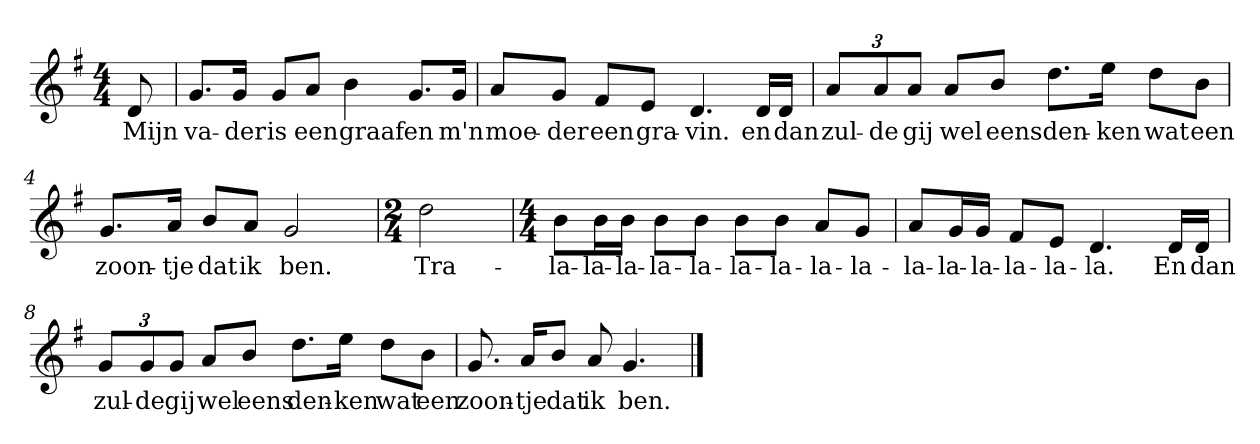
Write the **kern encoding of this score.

**kern	**text
*part1	*part1
*staff1	*staff1
*clefG2	*
*k[f#]	*
*G:	*
*M4/4	*
*MM120	*
=	=
8d	Mijn
=1	=1
8.g/L	va-
16g/Jk	-der
8g/L	is
8a/J	een
4b	graaf
8.g/L	en
16g/Jk	m'n
=2	=2
8a/L	moe-
8g/J	-der
8f#/L	een
8e/J	gra-
4.d	-vin.
16d/LL	en
16d/JJ	dan
=3	=3
12a/L	zul-
12a/	-de
12a/J	gij
8a/L	wel
8b/J	eens
8.dd\L	den-
16ee\Jk	-ken
8dd\L	wat
8b\J	een
=4	=4
8.g/L	zoon-
16a/Jk	-tje
8b/L	dat
8a/J	ik
2g	ben.
=5	=5
*M2/4	*
2dd	Tra-
=6	=6
*M4/4	*
8b\L	-la-
16b\L	-la-
16b\JJ	-la-
8b\L	-la-
8b\J	-la-
8b\L	-la-
8b\J	-la-
8a/L	-la-
8g/J	-la-
=7	=7
8a/L	-la-
16g/L	-la-
16g/JJ	-la-
8f#/L	-la-
8e/J	-la-
4.d	-la.
16d/LL	En
16d/JJ	dan
=8	=8
12g/L	zul-
12g/	-de
12g/J	gij
8a/L	wel
8b/J	eens
8.dd\L	den-
16ee\Jk	-ken
8dd\L	wat
8b\J	een
=9	=9
8.g	zoon-
16a/KL	-tje
8b/J	dat
8a	ik
4.g	ben.
==	==
*-	*-
